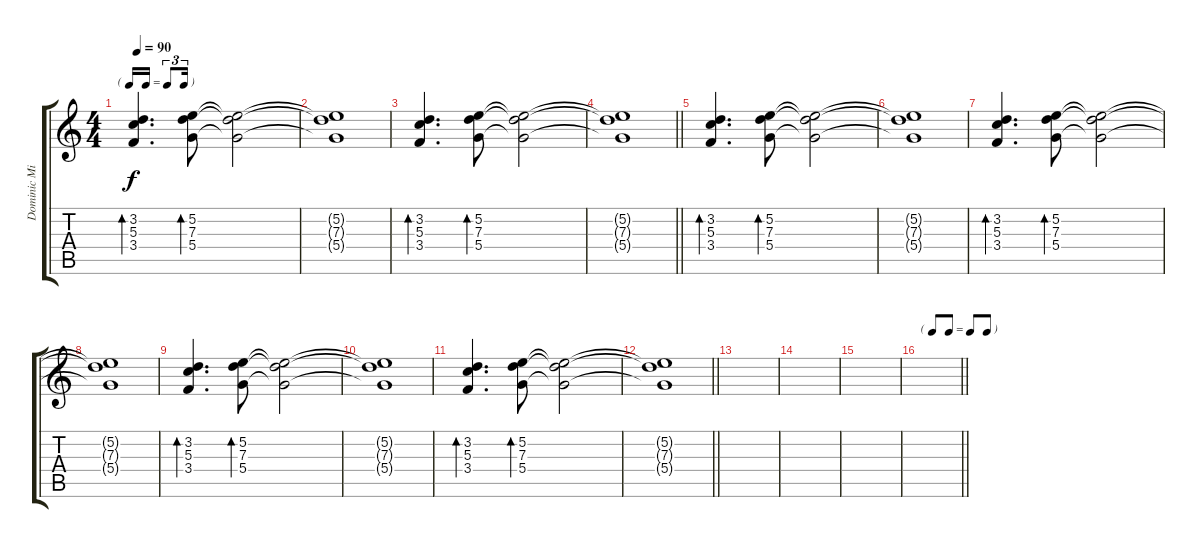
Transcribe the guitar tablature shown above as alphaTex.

\track ("Dominic Miller" "Dominic Mi") {instrument electricguitarclean}
\staff {score tabs}
\tuning (E4 B3 G3 D3 A2 E2) {hide}
\ts (4 4)
\tf triplet16th
\tempo 90
\clef g2
\ks c
(3.2 5.3 3.4).4{d bd 60 dy f} (5.2 7.3 5.4).8{bd 60} (5.2{t} 7.3{t} 5.4{t}).2 |
(5.2{t} 7.3{t} 5.4{t}).1 |
(3.2 5.3 3.4).4{d bd 60} (5.2 7.3 5.4).8{bd 60} (5.2{t} 7.3{t} 5.4{t}).2 |
\barLineRight lightlight
(5.2{t} 7.3{t} 5.4{t}).1 |
(3.2 5.3 3.4).4{d bd 60} (5.2 7.3 5.4).8{bd 60} (5.2{t} 7.3{t} 5.4{t}).2 |
(5.2{t} 7.3{t} 5.4{t}).1 |
(3.2 5.3 3.4).4{d bd 60} (5.2 7.3 5.4).8{bd 60} (5.2{t} 7.3{t} 5.4{t}).2 |
(5.2{t} 7.3{t} 5.4{t}).1 |
(3.2 5.3 3.4).4{d bd 60} (5.2 7.3 5.4).8{bd 60} (5.2{t} 7.3{t} 5.4{t}).2 |
(5.2{t} 7.3{t} 5.4{t}).1 |
(3.2 5.3 3.4).4{d bd 60} (5.2 7.3 5.4).8{bd 60} (5.2{t} 7.3{t} 5.4{t}).2 |
\barLineRight lightlight
(5.2{t} 7.3{t} 5.4{t}).1 |
|
|
|
\tf none
\barLineRight lightlight
